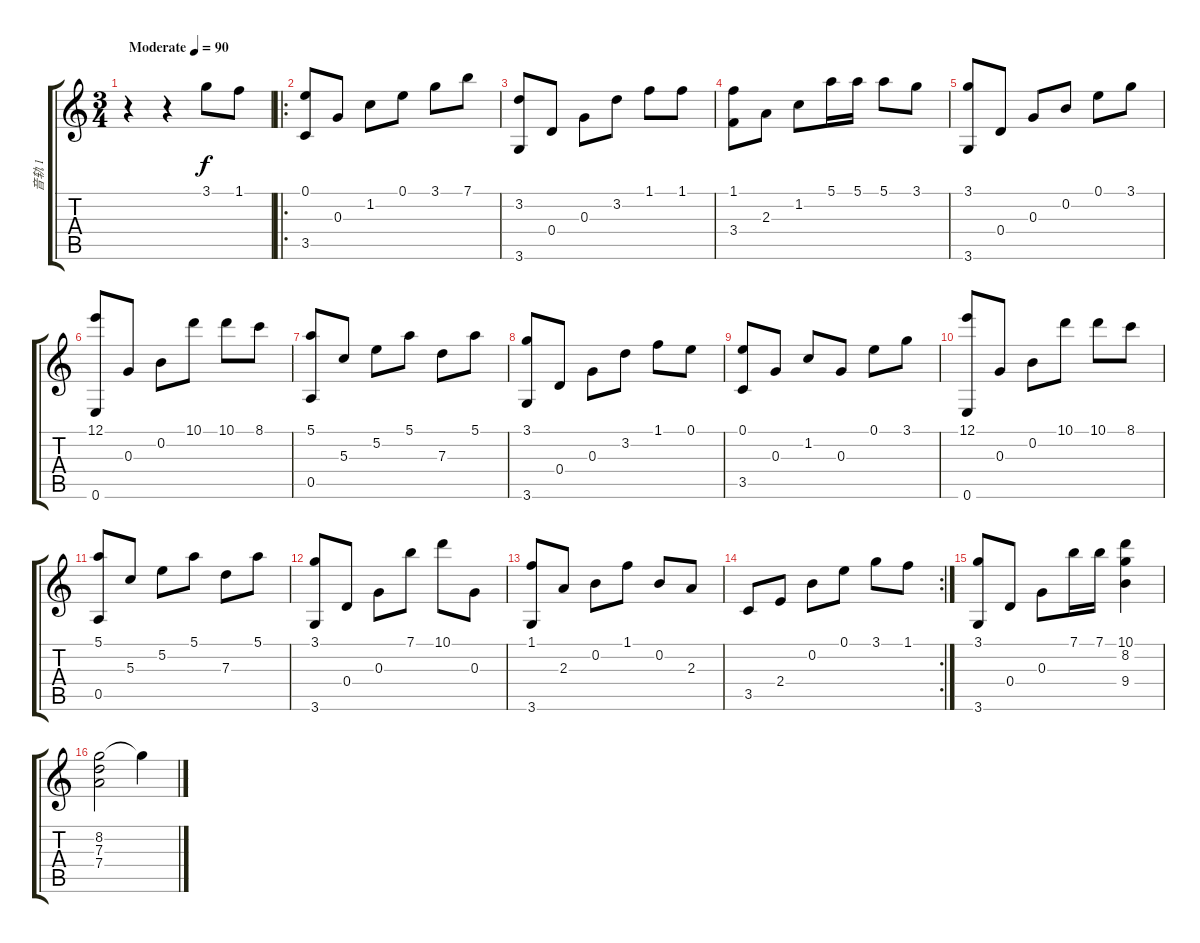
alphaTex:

\track ("音轨 1" "音轨 1") {instrument acousticguitarsteel}
\staff {score tabs}
\tuning (E4 B3 G3 D3 A2 E2) {hide}
\ts (3 4)
\tempo (90 "Moderate")
\clef g2
\ks c
r.4{dy f instrument acousticguitarsteel} r.4 3.1.8 1.1.8 |
\ro
(0.1 3.5).8 0.3.8 1.2.8 0.1.8 3.1.8 7.1.8 |
(3.2 3.6).8 0.4.8 0.3.8 3.2.8 1.1.8 1.1.8 |
(1.1 3.4).8 2.3.8 1.2.8 5.1.16 5.1.16 5.1.8 3.1.8 |
(3.1 3.6).8 0.4.8 0.3.8 0.2.8 0.1.8 3.1.8 |
(12.1 0.6).8 0.3.8 0.2.8 10.1.8 10.1.8 8.1.8 |
(5.1 0.5).8 5.3.8 5.2.8 5.1.8 7.3.8 5.1.8 |
(3.1 3.6).8 0.4.8 0.3.8 3.2.8 1.1.8 0.1.8 |
(0.1 3.5).8 0.3.8 1.2.8 0.3.8 0.1.8 3.1.8 |
(12.1 0.6).8 0.3.8 0.2.8 10.1.8 10.1.8 8.1.8 |
(5.1 0.5).8 5.3.8 5.2.8 5.1.8 7.3.8 5.1.8 |
(3.1 3.6).8 0.4.8 0.3.8 7.1.8 10.1.8 0.3.8 |
(1.1 3.6).8 2.3.8 0.2.8 1.1.8 0.2.8 2.3.8 |
\rc 2
3.5.8 2.4.8 0.2.8 0.1.8 3.1.8 1.1.8 |
(3.1 3.6).8 0.4.8 0.3.8 7.1.16 7.1.16 (10.1 8.2 9.4).4 |
(8.2 7.3 7.4).2 8.2{t}.4
